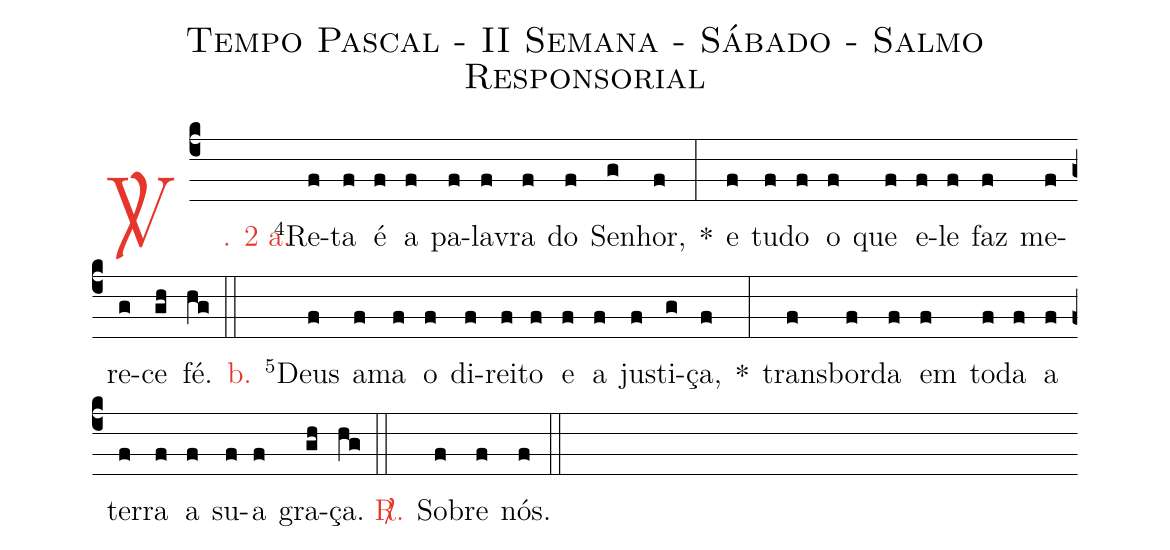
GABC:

name: Tempo Pascal - II Semana - Sábado - Salmo Responsorial;
%%
(c4)

<c><sp>V/</sp>. 2 a.</c>() <v>\VSup{4}</v>Re(f)ta(f) é(f) a(f) pa(f)la(f)vra(f) do(f) Se(g)nhor,(f) *(:)
e(f) tu(f)do(f) o(f) que(f) e(f)le(f) faz(f) me(f)re(g)ce(gh) fé.(hg)

(::)

<nlba><c>b.</c>() <v>\VSup{5}</v>Deus</nlba>(f) a(f)ma(f) o(f) di(f)rei(f)to(f) e(f) a(f) jus(f)ti(g)ça,(f) *(:)
trans(f)bor(f)da(f) em(f) to(f)da(f) a(f) ter(f)ra(f) a(f) su(f)a(f) gra(gh)ça.(hg)

(::)

<nlba><c><sp>R/</sp>.</c>() So</nlba>(f)bre(f) nós.(f)

(::)
